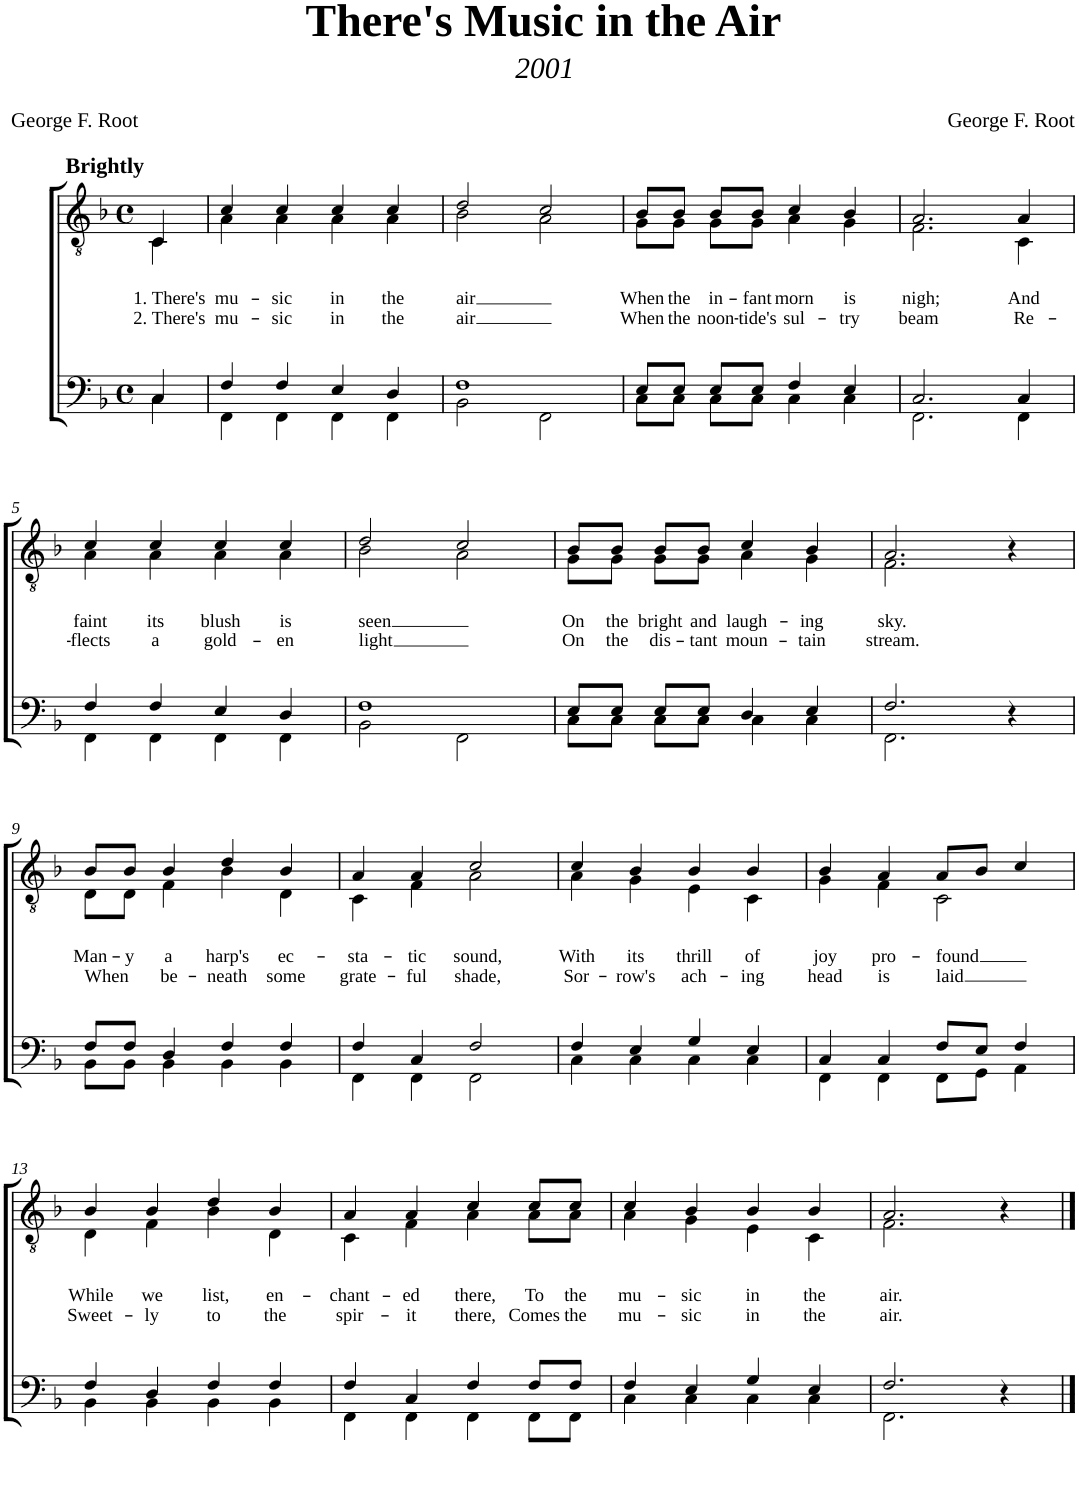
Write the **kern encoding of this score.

**kern	**kern	**text	**text
*part2	*part1	*part1	*part1
*staff2	*staff1	*staff1	*staff1
*I"Piano	*I"Piano	*	*
*I'Pno	*I'Pno	*	*
*clefF4	*clefGv2	*	*
*k[b-]	*k[b-]	*	*
*M4/4	*M4/4	*	*
*met(c)	*met(c)	*	*
=	=	=	=
*^	*	*	*
!	!	!LO:TX:a:B:t=Brightly	!	!
!	!	!	!LO:LY:b	!LO:LY:b
*	*	*^	*	*
4C/	4C\	4C/	4C\	1. There's	2. There's
=1	=1	=1	=1	=1	=1
!	!	!	!	!LO:LY:b	!LO:LY:b
4F/	4FF\	4c/	4A\	mu-	mu-
!	!	!	!	!LO:LY:b	!LO:LY:b
4F/	4FF\	4c/	4A\	-sic	-sic
!	!	!	!	!LO:LY:b	!LO:LY:b
4E/	4FF\	4c/	4A\	in	in
!	!	!	!	!LO:LY:b	!LO:LY:b
4D/	4FF\	4c/	4A\	the	the
=2	=2	=2	=2	=2	=2
!	!	!	!	!LO:LY:b	!LO:LY:b
1F	2BB-\	2d/	2B-\	air	air
.	2FF\	2c/	2A\	.	.
=3	=3	=3	=3	=3	=3
!	!	!	!	!LO:LY:b	!LO:LY:b
8E/L	8C\L	8B-/L	8G\L	When	When
!	!	!	!	!LO:LY:b	!LO:LY:b
8E/J	8C\J	8B-/J	8G\J	the	the
!	!	!	!	!LO:LY:b	!LO:LY:b
8E/L	8C\L	8B-/L	8G\L	in-	noon-
!	!	!	!	!LO:LY:b	!LO:LY:b
8E/J	8C\J	8B-/J	8G\J	-fant	-tide's
!	!	!	!	!LO:LY:b	!LO:LY:b
4F/	4C\	4c/	4A\	morn	sul-
!	!	!	!	!LO:LY:b	!LO:LY:b
4E/	4C\	4B-/	4G\	is	-try
=4	=4	=4	=4	=4	=4
!	!	!	!	!LO:LY:b	!LO:LY:b
2.C/	2.FF\	2.A/	2.F\	nigh;	beam
!	!	!	!	!LO:LY:b	!LO:LY:b
4C/	4FF\	4A/	4C\	And	Re-
!!LO:LB:g=z	!!
=5	=5	=5	=5	=5	=5
!	!	!	!	!LO:LY:b	!LO:LY:b
4F/	4FF\	4c/	4A\	faint	-flects
!	!	!	!	!LO:LY:b	!LO:LY:b
4F/	4FF\	4c/	4A\	its	a
!	!	!	!	!LO:LY:b	!LO:LY:b
4E/	4FF\	4c/	4A\	blush	gold-
!	!	!	!	!LO:LY:b	!LO:LY:b
4D/	4FF\	4c/	4A\	is	-en
=6	=6	=6	=6	=6	=6
!	!	!	!	!LO:LY:b	!LO:LY:b
1F	2BB-\	2d/	2B-\	seen	light
.	2FF\	2c/	2A\	.	.
=7	=7	=7	=7	=7	=7
!	!	!	!	!LO:LY:b	!LO:LY:b
8E/L	8C\L	8B-/L	8G\L	On	On
!	!	!	!	!LO:LY:b	!LO:LY:b
8E/J	8C\J	8B-/J	8G\J	the	the
!	!	!	!	!LO:LY:b	!LO:LY:b
8E/L	8C\L	8B-/L	8G\L	bright	dis-
!	!	!	!	!LO:LY:b	!LO:LY:b
8E/J	8C\J	8B-/J	8G\J	and	-tant
!	!	!	!	!LO:LY:b	!LO:LY:b
4D/	4C\	4c/	4A\	laugh-	moun-
!	!	!	!	!LO:LY:b	!LO:LY:b
4E/	4C\	4B-/	4G\	-ing	-tain
=8	=8	=8	=8	=8	=8
!	!	!	!	!LO:LY:b	!LO:LY:b
2.F/	2.FF\	2.A/	2.F\	sky.	stream.
4r	4ryy	4r	4ryy	.	.
!!LO:LB:g=z	!!
=9	=9	=9	=9	=9	=9
!	!	!	!	!LO:LY:b	!LO:LY:b
8F/L	8BB-\L	8B-/L	8D\L	Man-	When
!	!	!	!	!LO:LY:b	!
8F/J	8BB-\J	8B-/J	8D\J	-y	.
!	!	!	!	!LO:LY:b	!LO:LY:b
4D/	4BB-\	4B-/	4F\	a	be-
!	!	!	!	!LO:LY:b	!LO:LY:b
4F/	4BB-\	4d/	4B-\	harp's	-neath
!	!	!	!	!LO:LY:b	!LO:LY:b
4F/	4BB-\	4B-/	4D\	ec-	some
=10	=10	=10	=10	=10	=10
!	!	!	!	!LO:LY:b	!LO:LY:b
4F/	4FF\	4A/	4C\	-sta-	grate-
!	!	!	!	!LO:LY:b	!LO:LY:b
4C/	4FF\	4A/	4F\	-tic	-ful
!	!	!	!	!LO:LY:b	!LO:LY:b
2F/	2FF\	2c/	2A\	sound,	shade,
=11	=11	=11	=11	=11	=11
!	!	!	!	!LO:LY:b	!LO:LY:b
4F/	4C\	4c/	4A\	With	Sor-
!	!	!	!	!LO:LY:b	!LO:LY:b
4E/	4C\	4B-/	4G\	its	-row's
!	!	!	!	!LO:LY:b	!LO:LY:b
4G/	4C\	4B-/	4E\	thrill	ach-
!	!	!	!	!LO:LY:b	!LO:LY:b
4E/	4C\	4B-/	4C\	of	-ing
=12	=12	=12	=12	=12	=12
!	!	!	!	!LO:LY:b	!LO:LY:b
4C/	4FF\	4B-/	4G\	joy	head
!	!	!	!	!LO:LY:b	!LO:LY:b
4C/	4FF\	4A/	4F\	pro-	is
!	!	!	!	!LO:LY:b	!LO:LY:b
8F/L	8FF\L	8A/L	2C\	-found	laid
8E/J	8GG\J	8B-/J	.	.	.
4F/	4AA\	4c/	.	.	.
!!LO:LB:g=z	!!
=13	=13	=13	=13	=13	=13
!	!	!	!	!LO:LY:b	!LO:LY:b
4F/	4BB-\	4B-/	4D\	While	Sweet-
!	!	!	!	!LO:LY:b	!LO:LY:b
4D/	4BB-\	4B-/	4F\	we	-ly
!	!	!	!	!LO:LY:b	!LO:LY:b
4F/	4BB-\	4d/	4B-\	list,	to
!	!	!	!	!LO:LY:b	!LO:LY:b
4F/	4BB-\	4B-/	4D\	en-	the
=14	=14	=14	=14	=14	=14
!	!	!	!	!LO:LY:b	!LO:LY:b
4F/	4FF\	4A/	4C\	-chant-	spir-
!	!	!	!	!LO:LY:b	!LO:LY:b
4C/	4FF\	4A/	4F\	-ed	-it
!	!	!	!	!LO:LY:b	!LO:LY:b
4F/	4FF\	4c/	4A\	there,	there,
!	!	!	!	!LO:LY:b	!LO:LY:b
8F/L	8FF\L	8c/L	8A\L	To	Comes
!	!	!	!	!LO:LY:b	!LO:LY:b
8F/J	8FF\J	8c/J	8A\J	the	the
=15	=15	=15	=15	=15	=15
!	!	!	!	!LO:LY:b	!LO:LY:b
4F/	4C\	4c/	4A\	mu-	mu-
!	!	!	!	!LO:LY:b	!LO:LY:b
4E/	4C\	4B-/	4G\	-sic	-sic
!	!	!	!	!LO:LY:b	!LO:LY:b
4G/	4C\	4B-/	4E\	in	in
!	!	!	!	!LO:LY:b	!LO:LY:b
4E/	4C\	4B-/	4C\	the	the
=16	=16	=16	=16	=16	=16
!	!	!	!	!LO:LY:b	!LO:LY:b
2.F/	2.FF\	2.A/	2.F\	air.	air.
4r	4ryy	4r	4ryy	.	.
*v	*v	*	*	*	*
*	*v	*v	*	*
==	==	==	==
*-	*-	*-	*-
